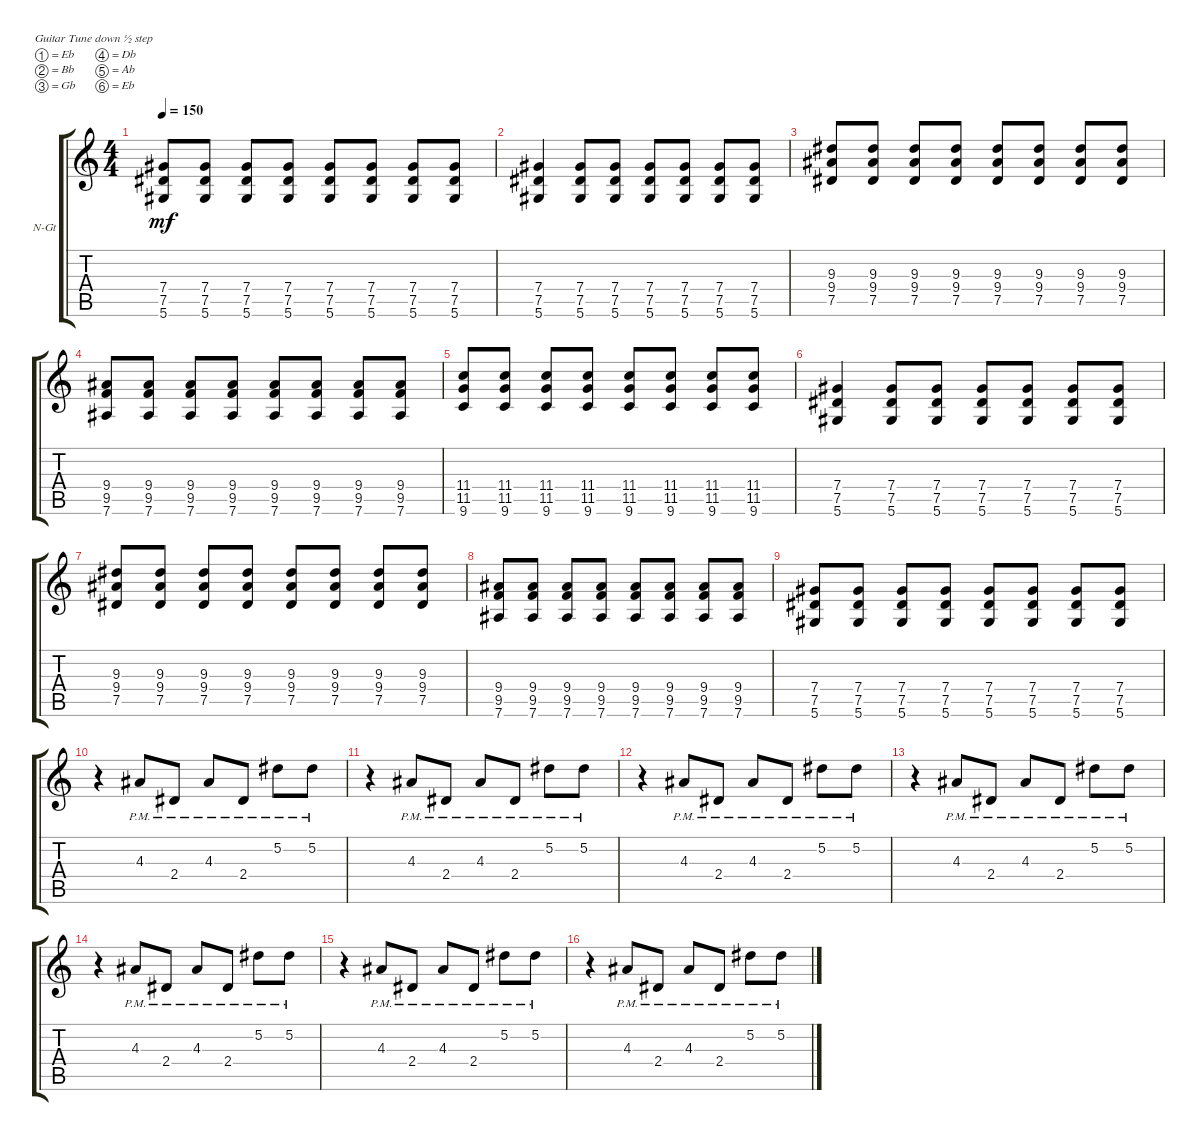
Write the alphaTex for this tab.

\defaultSystemsLayout 4
\bracketExtendMode groupsimilarinstruments
\firstSystemTrackNameOrientation horizontal
\otherSystemsTrackNameOrientation horizontal
\track ("Nylon Guitar" "N-Gt") {instrument acousticguitarnylon}
\staff {score tabs}
\tuning (Eb4 Bb3 Gb3 Db3 Ab2 Eb2)
\ts (4 4)
\tempo 150
\clef g2
\ks c
(5.6 7.4 7.5).8{dy mf} (5.6 7.4 7.5).8 (5.6 7.4 7.5).8 (5.6 7.4 7.5).8 (5.6 7.4 7.5).8 (5.6 7.4 7.5).8 (5.6 7.4 7.5).8 (5.6 7.5 7.4).8 |
(5.6 7.4 7.5).4 (5.6 7.5 7.4).8 (5.6 7.5 7.4).8 (5.6 7.4 7.5).8 (5.6 7.5 7.4).8 (5.6 7.5 7.4).8 (7.4 7.5 5.6).8 |
(7.5 9.4 9.3).8 (7.5 9.4 9.3).8 (7.5 9.4 9.3).8 (7.5 9.4 9.3).8 (7.5 9.4 9.3).8 (7.5 9.4 9.3).8 (7.5 9.4 9.3).8 (7.5 9.4 9.3).8 |
(7.6 9.5 9.4).8 (7.6 9.5 9.4).8 (7.6 9.5 9.4).8 (7.6 9.5 9.4).8 (7.6 9.5 9.4).8 (7.6 9.4 9.5).8 (7.6 9.4 9.5).8 (7.6 9.5 9.4).8 |
(9.6 11.5 11.4).8 (9.6 11.5 11.4).8 (9.6 11.5 11.4).8 (9.6 11.5 11.4).8 (9.6 11.5 11.4).8 (9.6 11.5 11.4).8 (9.6 11.5 11.4).8 (9.6 11.5 11.4).8 |
(5.6 7.4 7.5).4 (5.6 7.5 7.4).8 (5.6 7.5 7.4).8 (5.6 7.4 7.5).8 (5.6 7.5 7.4).8 (5.6 7.5 7.4).8 (7.4 7.5 5.6).8 |
(7.5 9.4 9.3).8 (7.5 9.4 9.3).8 (7.5 9.4 9.3).8 (7.5 9.4 9.3).8 (7.5 9.4 9.3).8 (7.5 9.4 9.3).8 (7.5 9.4 9.3).8 (7.5 9.4 9.3).8 |
(7.6 9.5 9.4).8 (7.6 9.5 9.4).8 (7.6 9.5 9.4).8 (7.6 9.5 9.4).8 (7.6 9.5 9.4).8 (7.6 9.4 9.5).8 (7.6 9.4 9.5).8 (7.6 9.5 9.4).8 |
(5.6 7.4 7.5).8 (5.6 7.4 7.5).8 (5.6 7.4 7.5).8 (5.6 7.4 7.5).8 (5.6 7.4 7.5).8 (5.6 7.4 7.5).8 (5.6 7.4 7.5).8 (5.6 7.5 7.4).8 |
r.4 4.3{pm}.8 2.4{pm}.8 4.3{pm}.8 2.4{pm}.8 5.2{pm}.8 5.2{pm}.8 |
r.4 4.3{pm}.8 2.4{pm}.8 4.3{pm}.8 2.4{pm}.8 5.2{pm}.8 5.2{pm}.8 |
r.4 4.3{pm}.8 2.4{pm}.8 4.3{pm}.8 2.4{pm}.8 5.2{pm}.8 5.2{pm}.8 |
r.4 4.3{pm}.8 2.4{pm}.8 4.3{pm}.8 2.4{pm}.8 5.2{pm}.8 5.2{pm}.8 |
r.4 4.3{pm}.8 2.4{pm}.8 4.3{pm}.8 2.4{pm}.8 5.2{pm}.8 5.2{pm}.8 |
r.4 4.3{pm}.8 2.4{pm}.8 4.3{pm}.8 2.4{pm}.8 5.2{pm}.8 5.2{pm}.8 |
r.4 4.3{pm}.8 2.4{pm}.8 4.3{pm}.8 2.4{pm}.8 5.2{pm}.8 5.2{pm}.8
